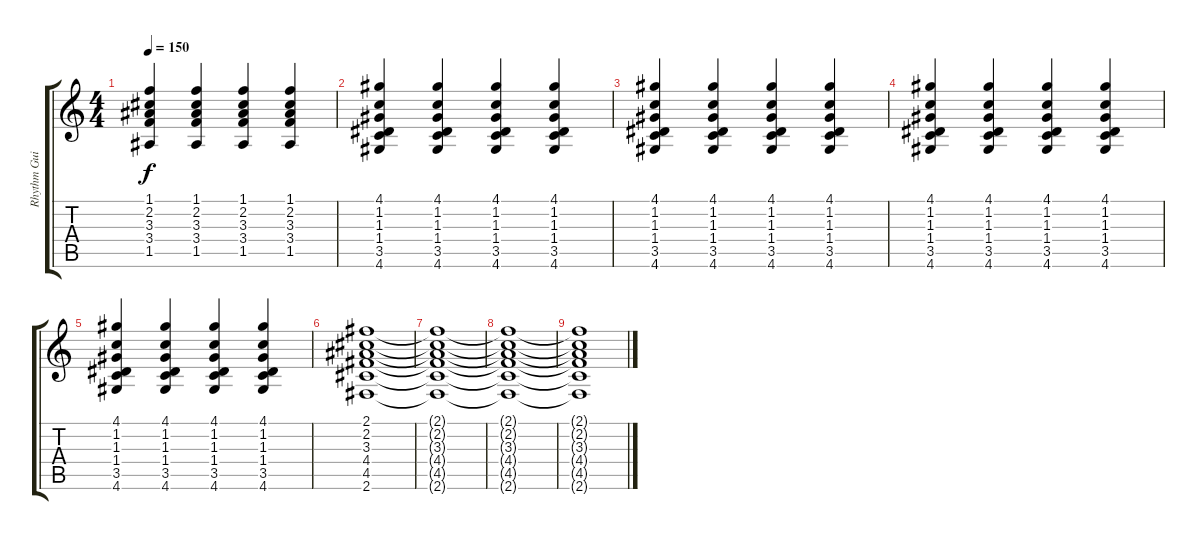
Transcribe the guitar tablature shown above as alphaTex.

\track ("Rhythm Guitar" "Rhythm Gui") {instrument distortionguitar}
\staff {score tabs}
\tuning (E4 B3 G3 D3 A2 E2) {hide}
\ts (4 4)
\tempo 150
\clef g2
\ks c
(1.1 2.2 3.3 3.4 1.5).4{dy f} (1.1 2.2 3.3 3.4 1.5).4 (1.1 2.2 3.3 3.4 1.5).4 (1.1 2.2 3.3 3.4 1.5).4 |
(4.1 1.2 1.3 1.4 3.5 4.6).4 (4.1 1.2 1.3 1.4 3.5 4.6).4 (4.1 1.2 1.3 1.4 3.5 4.6).4 (4.1 1.2 1.3 1.4 3.5 4.6).4 |
(4.1 1.2 1.3 1.4 3.5 4.6).4 (4.1 1.2 1.3 1.4 3.5 4.6).4 (4.1 1.2 1.3 1.4 3.5 4.6).4 (4.1 1.2 1.3 1.4 3.5 4.6).4 |
(4.1 1.2 1.3 1.4 3.5 4.6).4 (4.1 1.2 1.3 1.4 3.5 4.6).4 (4.1 1.2 1.3 1.4 3.5 4.6).4 (4.1 1.2 1.3 1.4 3.5 4.6).4 |
(4.1 1.2 1.3 1.4 3.5 4.6).4 (4.1 1.2 1.3 1.4 3.5 4.6).4 (4.1 1.2 1.3 1.4 3.5 4.6).4 (4.1 1.2 1.3 1.4 3.5 4.6).4 |
(2.1 2.2 3.3 4.4 4.5 2.6).1{volume 0} |
(2.1{t} 2.2{t} 3.3{t} 4.4{t} 4.5{t} 2.6{t}).1 |
(2.1{t} 2.2{t} 3.3{t} 4.4{t} 4.5{t} 2.6{t}).1 |
(2.1{t} 2.2{t} 3.3{t} 4.4{t} 4.5{t} 2.6{t}).1
